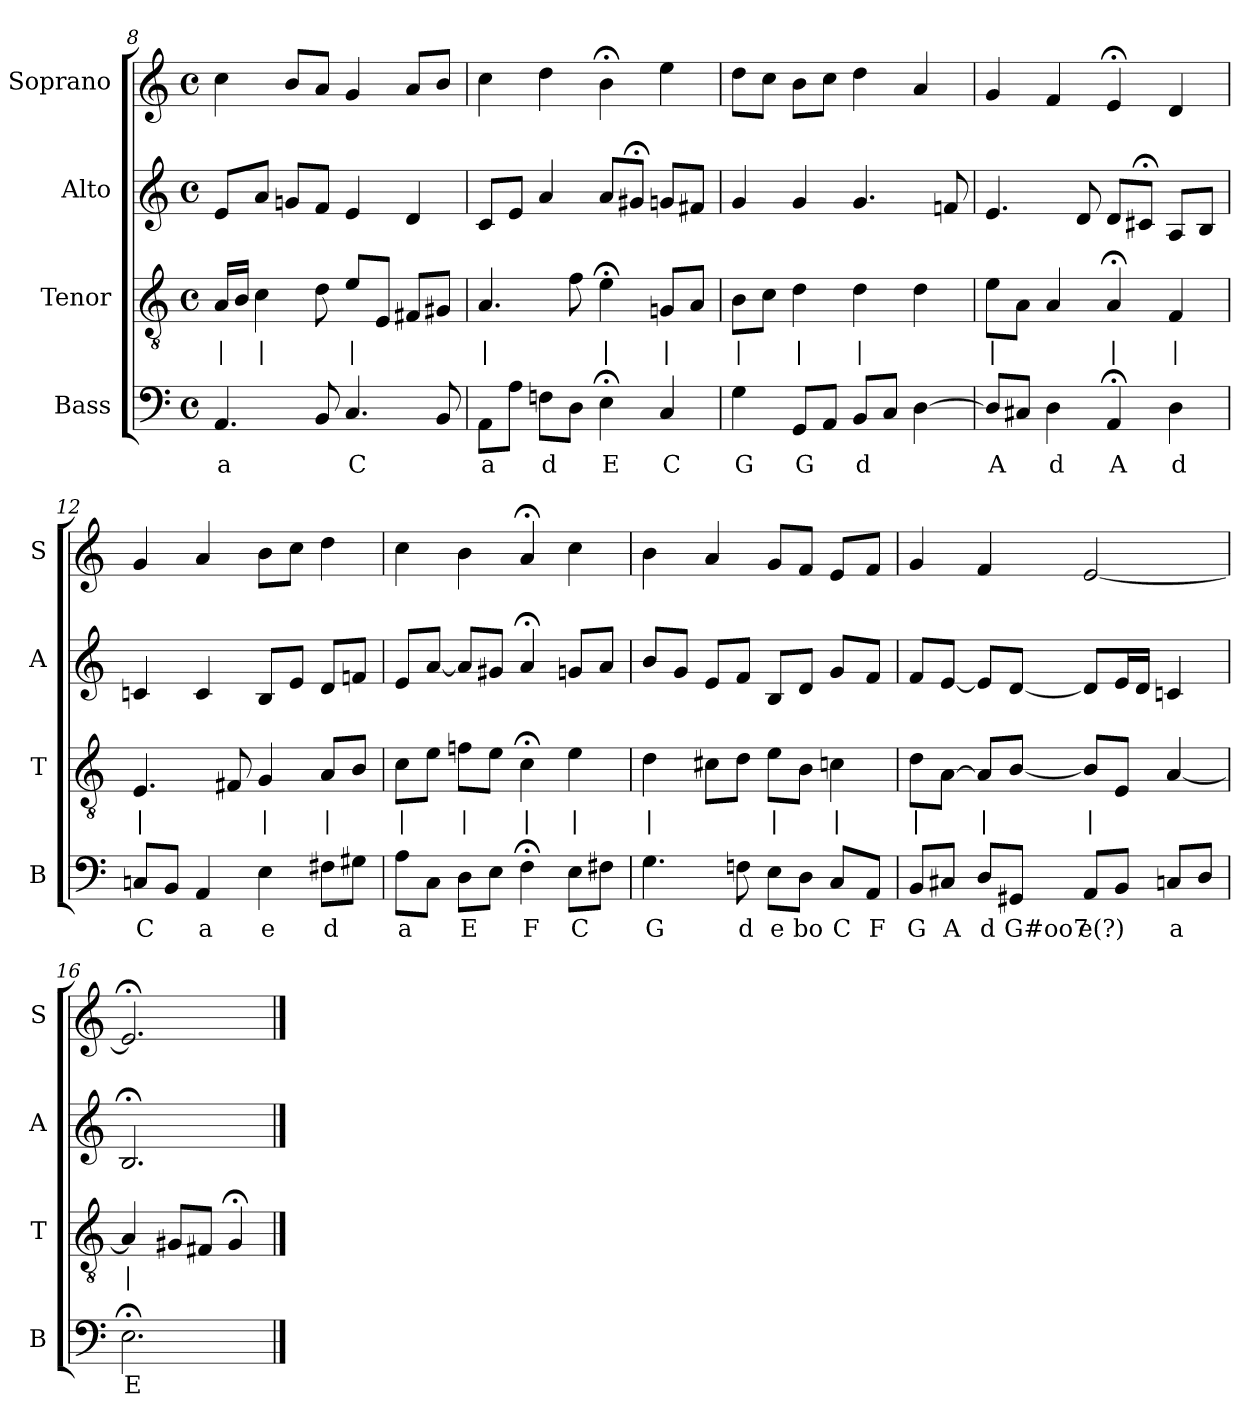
**kern	**text	**kern	**text	**kern	**kern
*part4	*part4	*part3	*part3	*part2	*part1
*staff4	*staff4	*staff3	*staff3	*staff2	*staff1
*I"Bass	*	*I"Tenor	*	*I"Alto	*I"Soprano
*I'B	*	*I'T	*	*I'A	*I'S
*clefF4	*	*clefGv2	*	*clefG2	*clefG2
*k[]	*	*k[]	*	*k[]	*k[]
*a:	*	*a:	*	*a:	*a:
*M4/4	*	*M4/4	*	*M4/4	*M4/4
*met(c)	*	*met(c)	*	*met(c)	*met(c)
=8	=8	=8	=8	=8	=8
4.AA	a	16ALL	|	8eL	4cc
.	.	16BJJ	.	.	.
.	.	4c	|	8aJ	.
.	.	.	.	8gnL	8bL
8BB	.	8d	.	8fJ	8aJ
4.C	C	8eL	|	4e	4g
.	.	8EJ	.	.	.
.	.	8F#XL	.	4d	8aL
8BB	.	8G#XJ	.	.	8bJ
=9	=9	=9	=9	=9	=9
8AAL	a	4.A	|	8cL	4cc
8AJ	.	.	.	8eJ	.
8FnL	d	.	.	4a	4dd
8DJ	.	8f	.	.	.
4E;<	E	4e;<	|	8aL	4b;<
.	.	.	.	8g#X;<J	.
4C	C	8GnL	|	8gnL	4ee
.	.	8AJ	.	8f#XJ	.
=10	=10	=10	=10	=10	=10
4G	G	8BL	|	4g	8ddL
.	.	8cJ	.	.	8ccJ
8GGL	G	4d	|	4g	8bL
8AAJ	.	.	.	.	8ccJ
8BBL	d	4d	|	4.g	4dd
8CJ	.	.	.	.	.
[4D	.	4d	.	.	4a
.	.	.	.	8fn	.
=11	=11	=11	=11	=11	=11
8DL]	A	8eL	|	4.e	4g
8C#XJ	.	8AJ	.	.	.
4D	d	4A	.	.	4f
.	.	.	.	8d	.
4AA;<	A	4A;<	|	8dL	4e;<
.	.	.	.	8c#X;<J	.
4D	d	4F	|	8AL	4d
.	.	.	.	8BJ	.
=12	=12	=12	=12	=12	=12
8CnL	C	4.E	|	4cn	4g
8BBJ	.	.	.	.	.
4AA	a	.	.	4c	4a
.	.	8F#X	.	.	.
4E	e	4G	|	8BL	8bL
.	.	.	.	8eJ	8ccJ
8F#XL	d	8AL	|	8dL	4dd
8G#XJ	.	8BJ	.	8fnJ	.
=13	=13	=13	=13	=13	=13
8AL	a	8cL	|	8eL	4cc
8CJ	.	8eJ	.	[8aJ	.
8DL	E	8fnL	|	8aL]	4b
8EJ	.	8eJ	.	8g#XJ	.
4F;<	F	4c;<	|	4a;<	4a;<
8EL	C	4e	|	8gnL	4cc
8F#XJ	.	.	.	8aJ	.
=14	=14	=14	=14	=14	=14
4.G	G	4d	|	8bL	4b
.	.	.	.	8gJ	.
.	.	8c#XL	.	8eL	4a
8Fn	d	8dJ	.	8fJ	.
8EL	e	8eL	|	8BL	8gL
8DJ	bo	8BJ	.	8dJ	8fJ
8CL	C	4cn	|	8gL	8eL
8AAJ	F	.	.	8fJ	8fJ
=15	=15	=15	=15	=15	=15
8BBL	G	8dL	|	8fL	4g
8C#XJ	A	[8AJ	.	[8eJ	.
8DL	d	8AL]	|	8eL]	4f
8GG#XJ	G#oo7	[8BJ	.	[8dJ	.
8AAL	e(?)	8BL]	|	8dL]	[2e
8BBJ	.	8EJ	.	16eL	.
.	.	.	.	16dJJ	.
8CnL	a	[4A	.	4cn	.
8DJ	.	.	.	.	.
=16	=16	=16	=16	=16	=16
2.E;<	E	4A]	|	2.B;<	2.e;<]
.	.	8G#XL	.	.	.
.	.	8F#XJ	.	.	.
.	.	4G#;<	.	.	.
==	==	==	==	==	==
*-	*-	*-	*-	*-	*-
